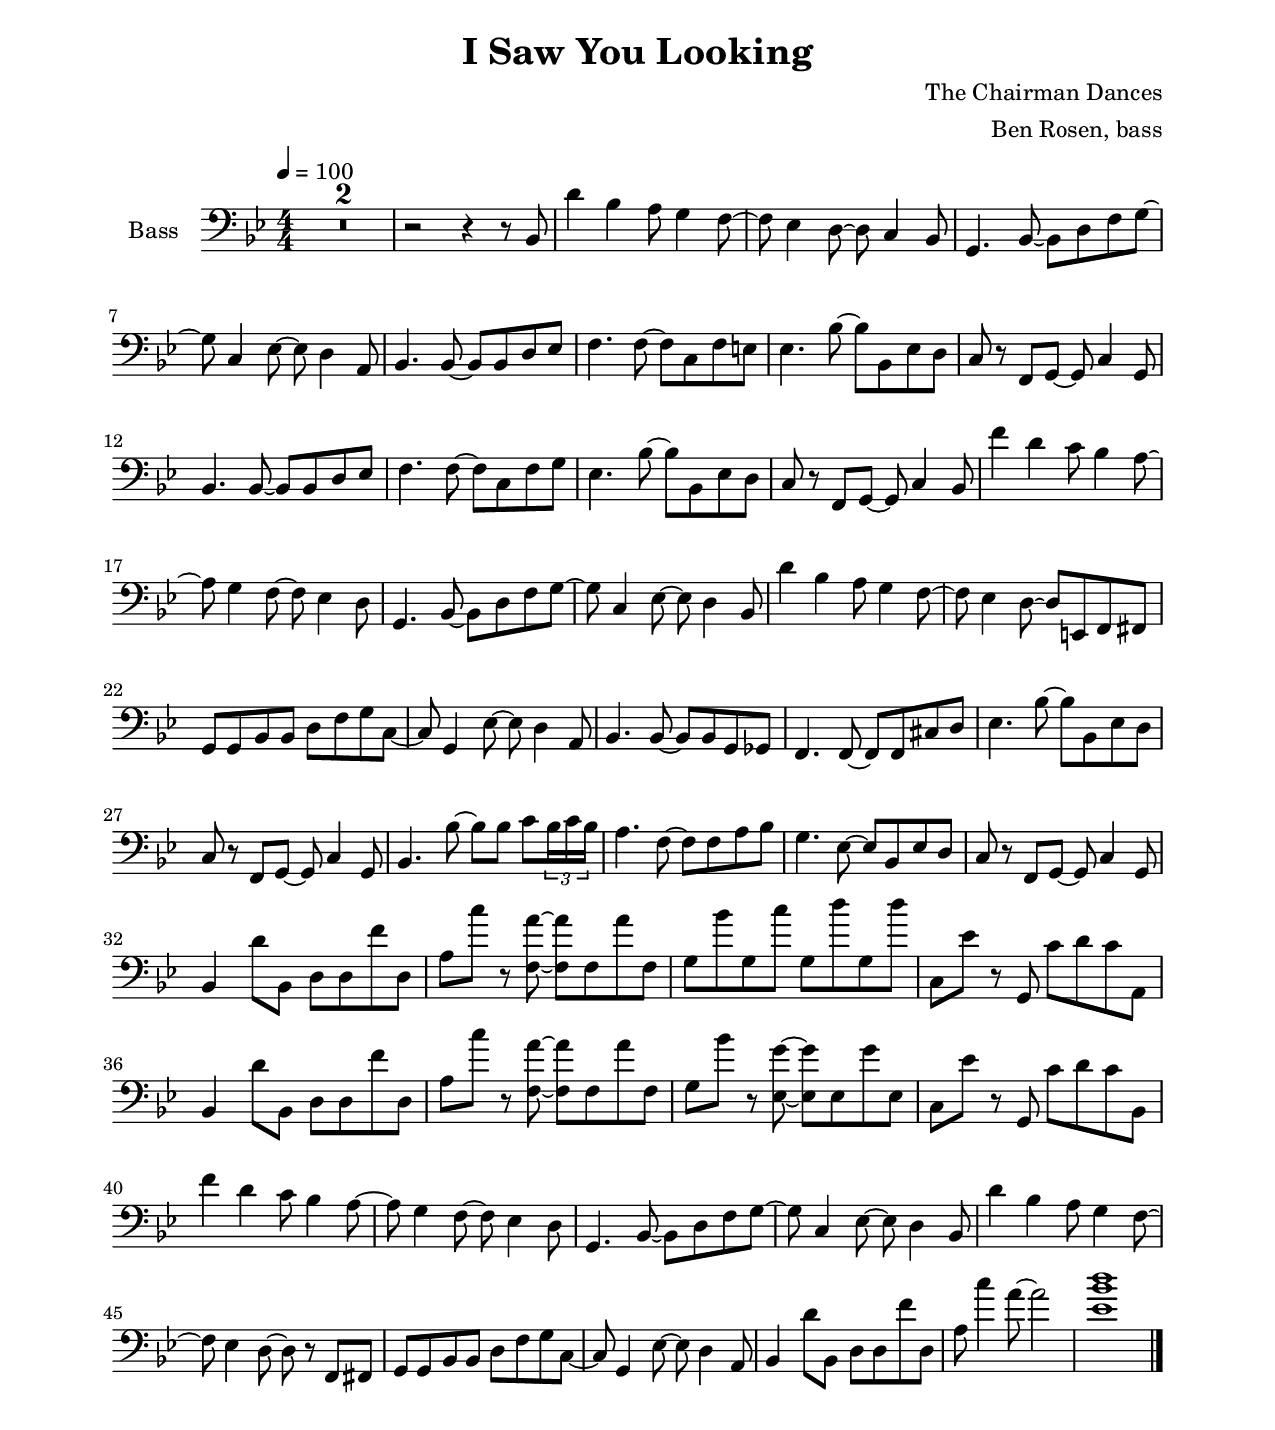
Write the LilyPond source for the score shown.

\version "2.24.1"

\include "settings.ily"

\header {
  title = "I Saw You Looking"
  composer = "The Chairman Dances"
  arranger = "Ben Rosen, bass"
}

music = \relative bf, {
  \clef "bass"
  \tempo 4 = 100
  \key bf \major

  | R1 * 2
  | r2 r4 r8 bf8

  | d'4 bf4 a8 g4 f8 ~
  | f8 ef4 d8 ~ d8 c4 bf8
  | g4. bf8 ~ bf8 d8 f8 g8 ~
  | g8 c,4 ef8 ~ ef8 d4 a8

  | bf4. bf8 ~ bf8 bf8 d8 ef8
  | f4. f8 ~ f8 c8 f8 e8
  | ef4. bf'8 ~ bf8 bf,8 ef8 d8
  | c8 r8 f,8 g8 ~ g8 c4 g8

  | bf4. bf8 ~ bf8 bf8 d8 ef8
  | f4. f8 ~ f8 c8 f8 g8
  | ef4. bf'8 ~ bf8 bf,8 ef8 d8
  | c8 r8 f,8 g8 ~ g8 c4 bf8

  | f''4 d4 c8 bf4 a8 ~
  | a8 g4 f8 ~ f8 ef4 d8
  | g,4. bf8 ~ bf8 d8 f8 g8 ~
  | g8 c,4 ef8 ~ ef8 d4 bf8

  | d'4 bf4 a8 g4 f8 ~
  | f8 ef4 d8 ~ d8 e,8 f8 fs8
  | g8 g8 bf8 bf8 d8 f8 g8 c,8 ~
  | c8 g4 ef'8 ~ ef8 d4 a8

  | bf4. bf8 ~ bf8 bf8 g8 gf8
  | f4. f8 ~ f8 f8 cs'8 d8
  | ef4. bf'8 ~ bf8 bf,8 ef8 d8
  | c8 r8 f,8 g8 ~ g8 c4 g8

  | bf4. bf'8 ~ bf8 bf8 c8 \tuplet 3/2 { bf16 c16 bf16 }
  | a4. f8 ~ f8 f8 a8 bf8
  | g4. ef8 ~ ef8 bf8 ef8 d8
  | c8 r8 f,8 g8 ~ g8 c4 g8

  | bf4 d'8 bf,8 d8 d8 f'8 d,8
  | a'8 c'8 r8 <f,, a'>8 ~ ~ <f a'>8 f8 a'8 f,8
  | g8 bf'8 g,8 c'8 g,8 d''8 g,,8 d''8
  | c,,8 ef'8 r8 g,,8 c'8 d8 c8 a,8

  | bf4 d'8 bf,8 d8 d8 f'8 d,8
  | a'8 c'8 r8 <f,, a'>8 ~ ~ <f a'>8 f8 a'8 f,8
  | g8 bf'8 r8 <ef,, g'>8 ~ ~ <ef g'>8 ef8 g'8 ef,8
  | c8 ef'8 r8 g,,8 c'8 d8 c8 bf,8

  | f''4 d4 c8 bf4 a8 ~
  | a8 g4 f8 ~ f8 ef4 d8
  | g,4. bf8 ~ bf8 d8 f8 g8 ~
  | g8 c,4 ef8 ~ ef8 d4 bf8

  | d'4 bf4 a8 g4 f8 ~
  | f8 ef4 d8 ~ d8 r8 f,8 fs8
  | g8 g8 bf8 bf8 d8 f8 g8 c,8 ~
  | c8 g4 ef'8 ~ ef8 d4 a8

  | bf4 d'8 bf,8 d8 d8 f'8 d,8
  | a'8 c'4 a8 ~ a2
  | <ef bf' d>1

  \bar "|."
}

\score {
  \new Staff \with {
    instrumentName = "Bass"
    \numericTimeSignature
  } {
    \compressMMRests
    \music
  }
}
